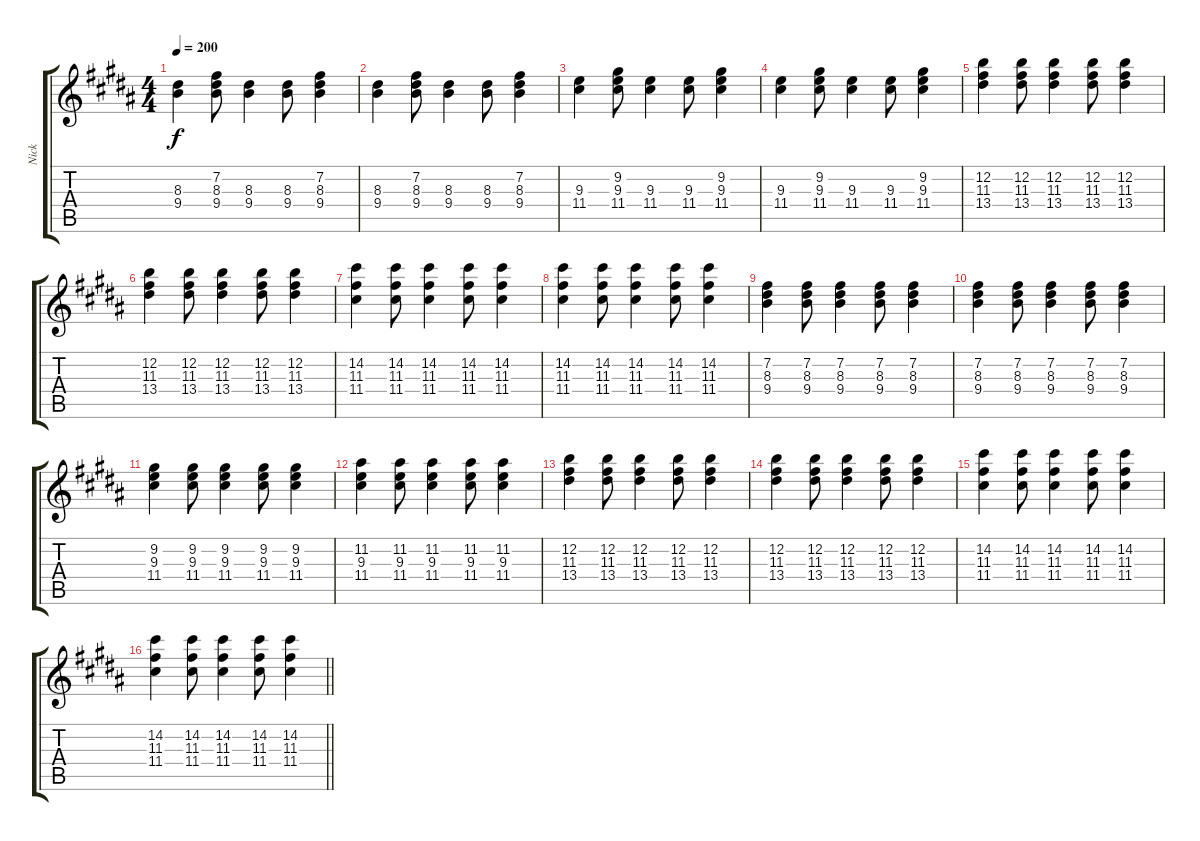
\track ("Nick" "Nick") {instrument distortionguitar}
\staff {score tabs}
\tuning (E4 B3 G3 D3 A2 E2) {hide}
\ts (4 4)
\tempo 200
\clef g2
\ks b
(8.3 9.4).4{dy f} (7.2 8.3 9.4).8 (8.3 9.4).4 (8.3 9.4).8 (7.2 8.3 9.4).4 |
(8.3 9.4).4 (7.2 8.3 9.4).8 (8.3 9.4).4 (8.3 9.4).8 (7.2 8.3 9.4).4 |
(9.3 11.4).4 (9.2 9.3 11.4).8 (9.3 11.4).4 (9.3 11.4).8 (9.2 9.3 11.4).4 |
(9.3 11.4).4 (9.2 9.3 11.4).8 (9.3 11.4).4 (9.3 11.4).8 (9.2 9.3 11.4).4 |
(12.2 11.3 13.4).4 (12.2 11.3 13.4).8 (12.2 11.3 13.4).4 (12.2 11.3 13.4).8 (12.2 11.3 13.4).4 |
(12.2 11.3 13.4).4 (12.2 11.3 13.4).8 (12.2 11.3 13.4).4 (12.2 11.3 13.4).8 (12.2 11.3 13.4).4 |
(14.2 11.3 11.4).4 (14.2 11.3 11.4).8 (14.2 11.3 11.4).4 (14.2 11.3 11.4).8 (14.2 11.3 11.4).4 |
(14.2 11.3 11.4).4 (14.2 11.3 11.4).8 (14.2 11.3 11.4).4 (14.2 11.3 11.4).8 (14.2 11.3 11.4).4 |
(7.2 8.3 9.4).4 (7.2 8.3 9.4).8 (7.2 8.3 9.4).4 (7.2 8.3 9.4).8 (7.2 8.3 9.4).4 |
(7.2 8.3 9.4).4 (7.2 8.3 9.4).8 (7.2 8.3 9.4).4 (7.2 8.3 9.4).8 (7.2 8.3 9.4).4 |
(9.2 9.3 11.4).4 (9.2 9.3 11.4).8 (9.2 9.3 11.4).4 (9.2 9.3 11.4).8 (9.2 9.3 11.4).4 |
(11.2 9.3 11.4).4 (11.2 9.3 11.4).8 (11.2 9.3 11.4).4 (11.2 9.3 11.4).8 (11.2 9.3 11.4).4 |
(12.2 11.3 13.4).4 (12.2 11.3 13.4).8 (12.2 11.3 13.4).4 (12.2 11.3 13.4).8 (12.2 11.3 13.4).4 |
(12.2 11.3 13.4).4 (12.2 11.3 13.4).8 (12.2 11.3 13.4).4 (12.2 11.3 13.4).8 (12.2 11.3 13.4).4 |
(14.2 11.3 11.4).4 (14.2 11.3 11.4).8 (14.2 11.3 11.4).4 (14.2 11.3 11.4).8 (14.2 11.3 11.4).4 |
\barLineRight lightlight
(14.2 11.3 11.4).4 (14.2 11.3 11.4).8 (14.2 11.3 11.4).4 (14.2 11.3 11.4).8 (14.2 11.3 11.4).4
